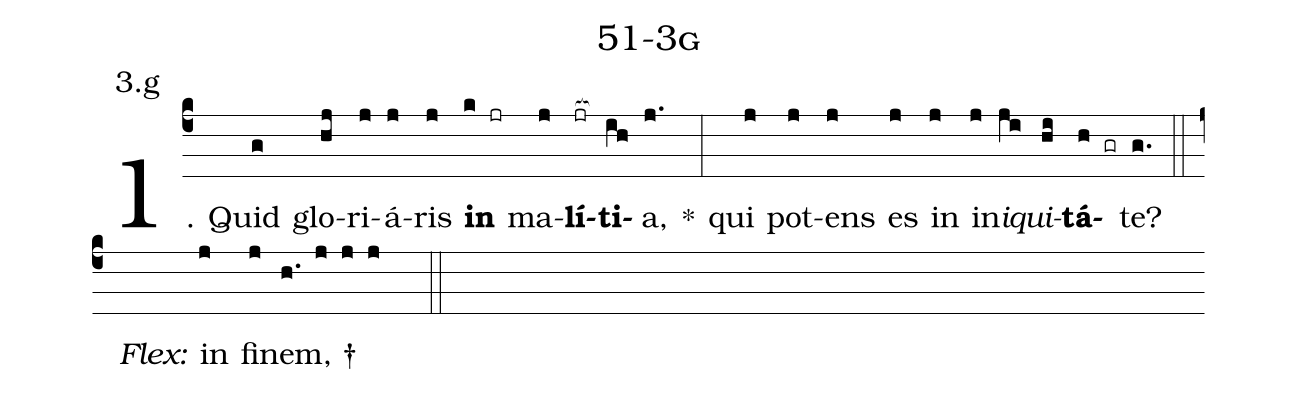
name: 51-3g;
annotation: 3.g;
%%
(c4)1. Quid(g) glo(hj)ri(j)á(j)ris(j) <b>in</b>(k jr) ma(j)<b>lí</b>(jr[ocb:1{])<b>ti</b>(ih[ocb:0}])a,(j.) *(:) qui(j) pot(j)ens(j) es(j) in(j) in(j)<i>i</i>(ji)<i>qui</i>(hi)<b>tá</b>(h gr)te?(g.) (::)
<i>Flex:</i>()  in(j) fi(j)nem, †(h. j j j  ::)
